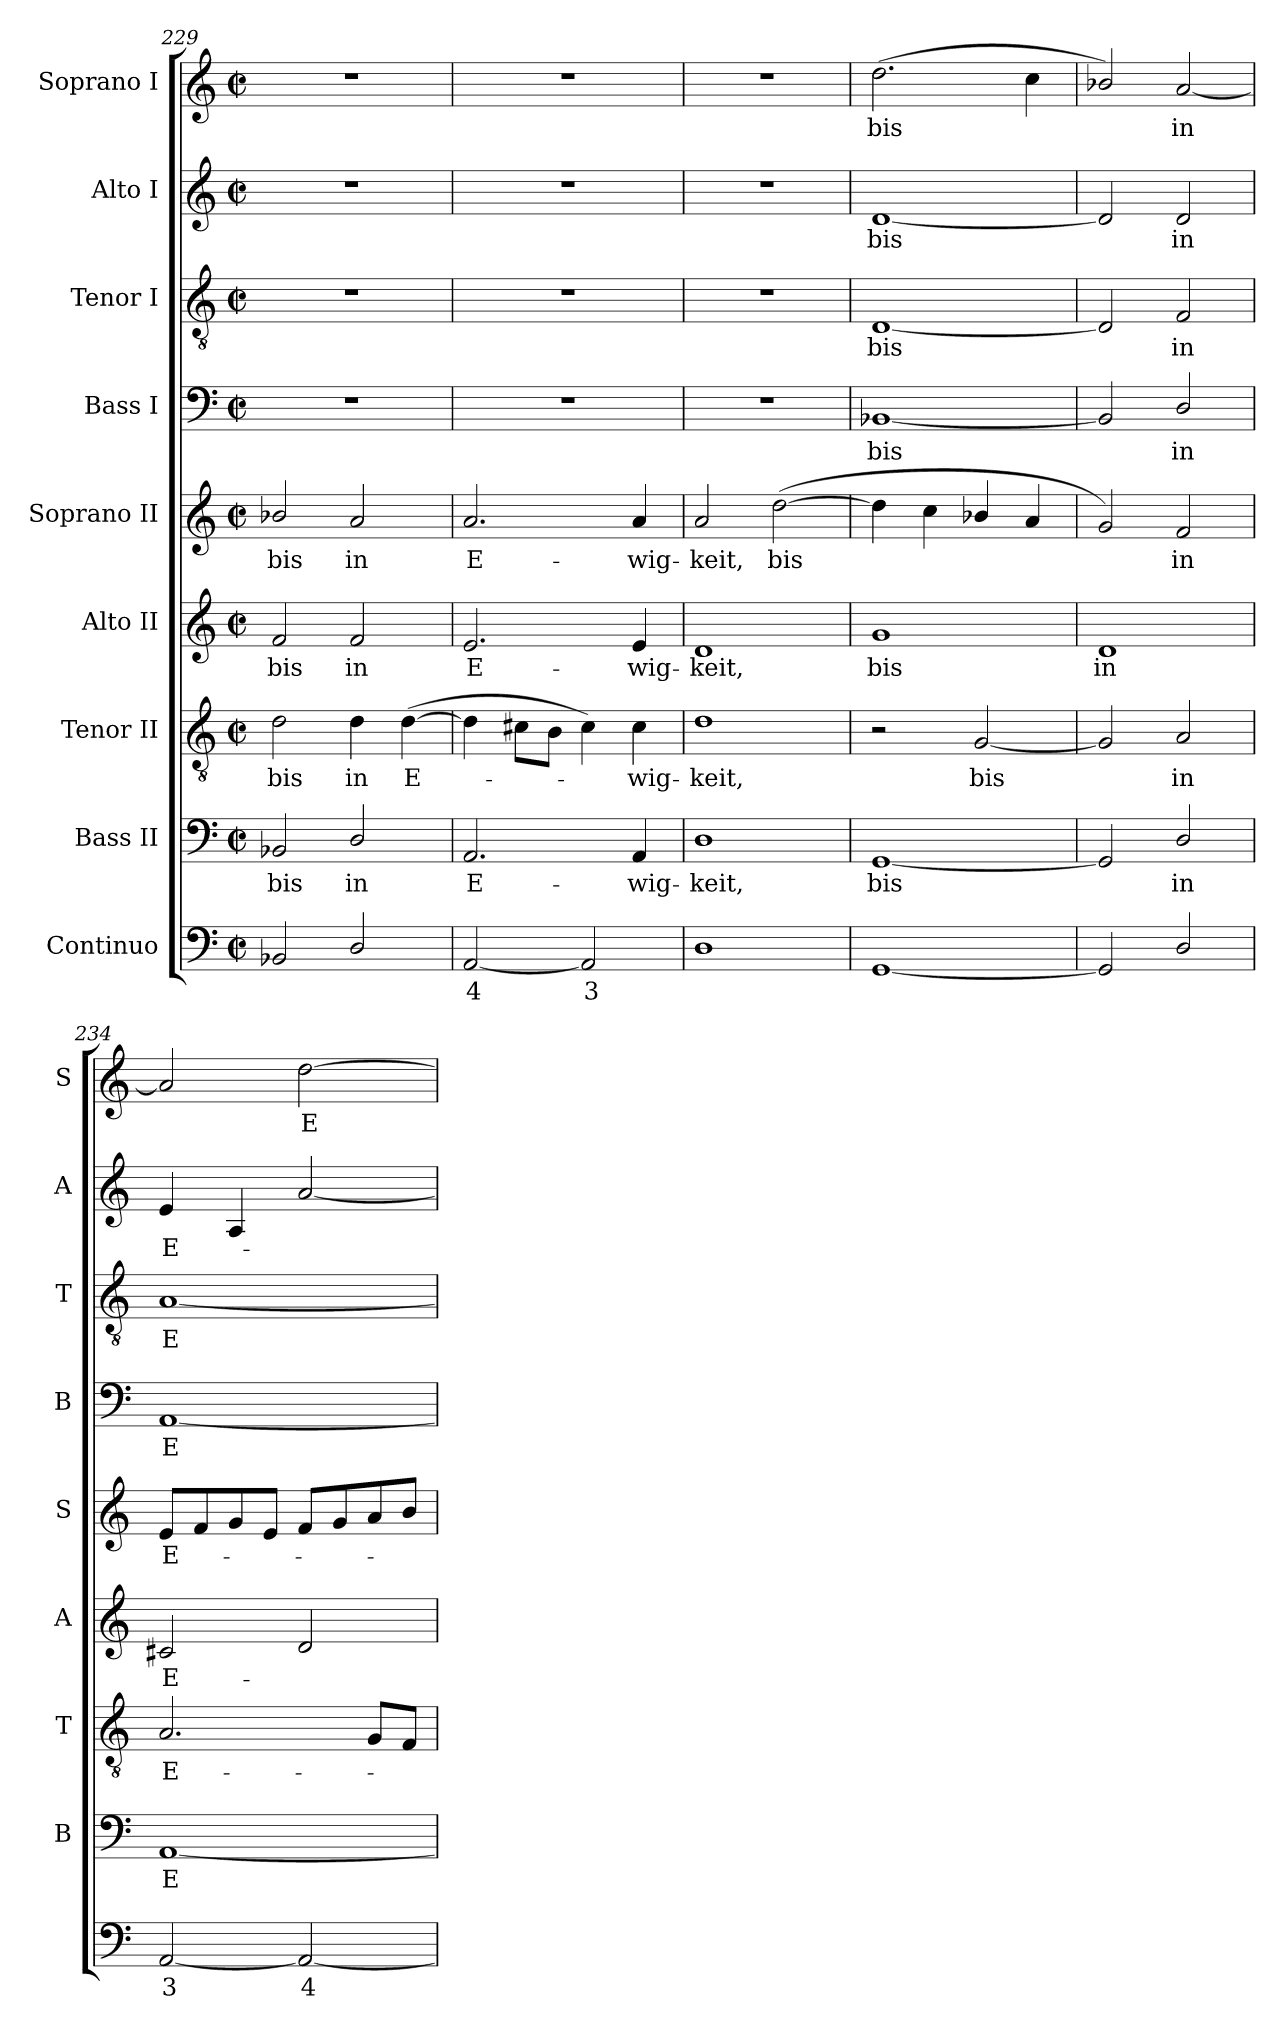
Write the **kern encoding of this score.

**kern	**text	**kern	**text	**kern	**text	**kern	**text	**kern	**text	**kern	**text	**kern	**text	**kern	**text	**kern	**text
*part9	*part9	*part8	*part8	*part7	*part7	*part6	*part6	*part5	*part5	*part4	*part4	*part3	*part3	*part2	*part2	*part1	*part1
*staff9	*staff9	*staff8	*staff8	*staff7	*staff7	*staff6	*staff6	*staff5	*staff5	*staff4	*staff4	*staff3	*staff3	*staff2	*staff2	*staff1	*staff1
*I"Continuo	*	*I"Bass II	*	*I"Tenor II	*	*I"Alto II	*	*I"Soprano II	*	*I"Bass I	*	*I"Tenor I	*	*I"Alto I	*	*I"Soprano I	*
*	*	*I'B	*	*I'T	*	*I'A	*	*I'S	*	*I'B	*	*I'T	*	*I'A	*	*I'S	*
*clefF4	*	*clefF4	*	*clefGv2	*	*clefG2	*	*clefG2	*	*clefF4	*	*clefGv2	*	*clefG2	*	*clefG2	*
*k[]	*	*k[]	*	*k[]	*	*k[]	*	*k[]	*	*k[]	*	*k[]	*	*k[]	*	*k[]	*
*C:	*	*C:	*	*C:	*	*C:	*	*C:	*	*C:	*	*C:	*	*C:	*	*C:	*
*M2/2	*	*M2/2	*	*M2/2	*	*M2/2	*	*M2/2	*	*M2/2	*	*M2/2	*	*M2/2	*	*M2/2	*
*met(c|)	*	*met(c|)	*	*met(c|)	*	*met(c|)	*	*met(c|)	*	*met(c|)	*	*met(c|)	*	*met(c|)	*	*met(c|)	*
=229	=229	=229	=229	=229	=229	=229	=229	=229	=229	=229	=229	=229	=229	=229	=229	=229	=229
!	!	!	!LO:LY:b	!	!LO:LY:b	!	!LO:LY:b	!	!LO:LY:b	!	!	!	!	!	!	!	!
2BB-X	.	2BB-X	bis	2d	bis	2f	bis	2b-X/	bis	1r	.	1r	.	1r	.	1r	.
!	!	!	!LO:LY:b	!	!LO:LY:b	!	!LO:LY:b	!	!LO:LY:b	!	!	!	!	!	!	!	!
2D/	.	2D/	in	4d	in	2f	in	2a	in	.	.	.	.	.	.	.	.
!	!	!	!	!	!LO:LY:b	!	!	!	!	!	!	!	!	!	!	!	!
.	.	.	.	(>[4d	E-	.	.	.	.	.	.	.	.	.	.	.	.
=230	=230	=230	=230	=230	=230	=230	=230	=230	=230	=230	=230	=230	=230	=230	=230	=230	=230
!	!LO:LY:b	!	!LO:LY:b	!	!	!	!LO:LY:b	!	!LO:LY:b	!	!	!	!	!	!	!	!
[2AA	4	2.AA	E-	4d]	.	2.e	E-	2.a	E-	1r	.	1r	.	1r	.	1r	.
.	.	.	.	8c#XL	.	.	.	.	.	.	.	.	.	.	.	.	.
.	.	.	.	8BJ	.	.	.	.	.	.	.	.	.	.	.	.	.
!	!LO:LY:b	!	!	!	!	!	!	!	!	!	!	!	!	!	!	!	!
2AA]	3	.	.	4c#)	.	.	.	.	.	.	.	.	.	.	.	.	.
!	!	!	!LO:LY:b	!	!LO:LY:b	!	!LO:LY:b	!	!LO:LY:b	!	!	!	!	!	!	!	!
.	.	4AA	-wig-	4c#	wig-	4e	-wig-	4a	-wig-	.	.	.	.	.	.	.	.
=231	=231	=231	=231	=231	=231	=231	=231	=231	=231	=231	=231	=231	=231	=231	=231	=231	=231
!	!	!	!LO:LY:b	!	!LO:LY:b	!	!LO:LY:b	!	!LO:LY:b	!	!	!	!	!	!	!	!
1D	.	1D	-keit,	1d	-keit,	1d	-keit,	2a	-keit,	1r	.	1r	.	1r	.	1r	.
!	!	!	!	!	!	!	!	!	!LO:LY:b	!	!	!	!	!	!	!	!
.	.	.	.	.	.	.	.	(<[2dd	bis	.	.	.	.	.	.	.	.
=232	=232	=232	=232	=232	=232	=232	=232	=232	=232	=232	=232	=232	=232	=232	=232	=232	=232
!	!	!	!LO:LY:b	!	!	!	!LO:LY:b	!	!	!	!LO:LY:b	!	!LO:LY:b	!	!LO:LY:b	!	!LO:LY:b
[1GG	.	[1GG	bis	2r	.	1g	bis	4dd]	.	[1BB-X	bis	[1D	bis	[1d	bis	(>2.dd	bis
.	.	.	.	.	.	.	.	4cc	.	.	.	.	.	.	.	.	.
!	!	!	!	!	!LO:LY:b	!	!	!	!	!	!	!	!	!	!	!	!
.	.	.	.	[2G	bis	.	.	4b-X/	.	.	.	.	.	.	.	.	.
.	.	.	.	.	.	.	.	4a	.	.	.	.	.	.	.	4cc	.
=233	=233	=233	=233	=233	=233	=233	=233	=233	=233	=233	=233	=233	=233	=233	=233	=233	=233
!	!	!	!	!	!	!	!LO:LY:b	!	!	!	!	!	!	!	!	!	!
2GG]	.	2GG]	.	2G]	.	1d	in	2g)	.	2BB-]	.	2D]	.	2d]	.	2b-X/)	.
!	!	!	!LO:LY:b	!	!LO:LY:b	!	!	!	!LO:LY:b	!	!LO:LY:b	!	!LO:LY:b	!	!LO:LY:b	!	!LO:LY:b
2D/	.	2D/	in	2A	in	.	.	2f	in	2D/	in	2F	in	2d	in	[2a	in
=234	=234	=234	=234	=234	=234	=234	=234	=234	=234	=234	=234	=234	=234	=234	=234	=234	=234
!	!LO:LY:b	!	!LO:LY:b	!	!LO:LY:b	!	!LO:LY:b	!	!LO:LY:b	!	!LO:LY:b	!	!LO:LY:b	!	!LO:LY:b	!	!
[2AA	3	[1AA	E-	2.A	E-	2c#X	E-	8eL	E-	[1AA	E-	[1A	E-	4e	E-	2a]	.
.	.	.	.	.	.	.	.	8f	.	.	.	.	.	.	.	.	.
.	.	.	.	.	.	.	.	8g	.	.	.	.	.	4A	.	.	.
.	.	.	.	.	.	.	.	8eJ	.	.	.	.	.	.	.	.	.
!	!LO:LY:b	!	!	!	!	!	!	!	!	!	!	!	!	!	!	!	!LO:LY:b
2AA_	4	.	.	.	.	2d	.	8fL	.	.	.	.	.	[2a	.	[2dd	E-
.	.	.	.	.	.	.	.	8g	.	.	.	.	.	.	.	.	.
.	.	.	.	8GL	.	.	.	8a	.	.	.	.	.	.	.	.	.
.	.	.	.	8FJ	.	.	.	8bJ	.	.	.	.	.	.	.	.	.
=	=	=	=	=	=	=	=	=	=	=	=	=	=	=	=	=	=
*-	*-	*-	*-	*-	*-	*-	*-	*-	*-	*-	*-	*-	*-	*-	*-	*-	*-
